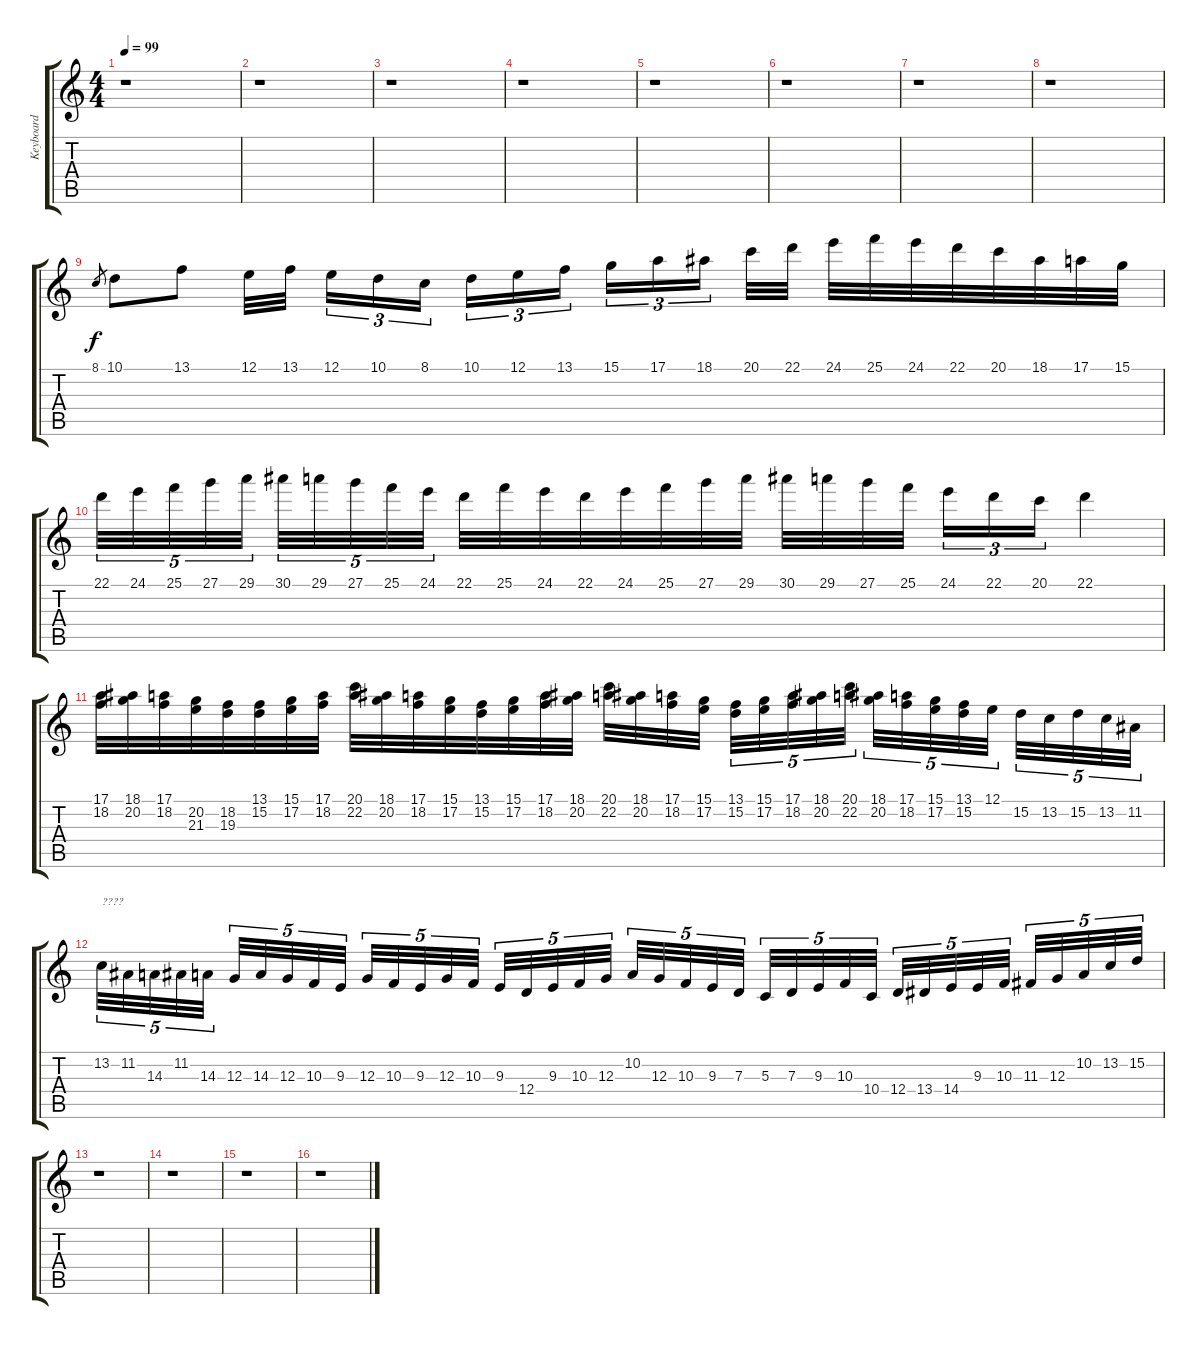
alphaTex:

\track ("Keyboard" "Keyboard") {instrument lead2sawtooth}
\staff {score tabs}
\tuning (E4 B3 G3 D3 A2 E2) {hide}
\ts (4 4)
\tempo 99
\clef g2
\ks c
r.1{dy f} |
r.1 |
r.1 |
r.1 |
r.1 |
r.1 |
r.1 |
r.1 |
8.1.8{gr} 10.1.8 13.1.8 12.1.32 13.1.32 12.1.16{tu (3 2)} 10.1.16{tu (3 2)} 8.1.16{tu (3 2)} 10.1.16{tu (3 2)} 12.1.16{tu (3 2)} 13.1.16{tu (3 2)} 15.1.16{tu (3 2)} 17.1.16{tu (3 2)} 18.1.16{tu (3 2)} 20.1.32 22.1.32 24.1.32 25.1.32 24.1.32 22.1.32 20.1.32 18.1.32 17.1.32 15.1.32 |
22.1.32{tu (5 4)} 24.1.32{tu (5 4)} 25.1.32{tu (5 4)} 27.1.32{tu (5 4)} 29.1.32{tu (5 4)} 30.1.32{tu (5 4)} 29.1.32{tu (5 4)} 27.1.32{tu (5 4)} 25.1.32{tu (5 4)} 24.1.32{tu (5 4)} 22.1.32 25.1.32 24.1.32 22.1.32 24.1.32 25.1.32 27.1.32 29.1.32 30.1.32 29.1.32 27.1.32 25.1.32 24.1.16{tu (3 2)} 22.1.16{tu (3 2)} 20.1.16{tu (3 2)} 22.1.4 |
(17.1 18.2).32 (18.1 20.2).32 (17.1 18.2).32 (20.2 21.3).32 (18.2 19.3).32 (13.1 15.2).32 (15.1 17.2).32 (17.1 18.2).32 (20.1 22.2).32 (18.1 20.2).32 (17.1 18.2).32 (15.1 17.2).32 (13.1 15.2).32 (15.1 17.2).32 (17.1 18.2).32 (18.1 20.2).32 (20.1 22.2).32 (18.1 20.2).32 (17.1 18.2).32 (15.1 17.2).32 (13.1 15.2).32{tu (5 4)} (15.1 17.2).32{tu (5 4)} (17.1 18.2).32{tu (5 4)} (18.1 20.2).32{tu (5 4)} (20.1 22.2).32{tu (5 4)} (18.1 20.2).32{tu (5 4)} (17.1 18.2).32{tu (5 4)} (15.1 17.2).32{tu (5 4)} (13.1 15.2).32{tu (5 4)} 12.1.32{tu (5 4)} 15.2.32{tu (5 4)} 13.2.32{tu (5 4)} 15.2.32{tu (5 4)} 13.2.32{tu (5 4)} 11.2.32{tu (5 4)} |
13.2.32{tu (5 4) txt "????"} 11.2.32{tu (5 4)} 14.3.32{tu (5 4)} 11.2.32{tu (5 4)} 14.3.32{tu (5 4)} 12.3.32{tu (5 4)} 14.3.32{tu (5 4)} 12.3.32{tu (5 4)} 10.3.32{tu (5 4)} 9.3.32{tu (5 4)} 12.3.32{tu (5 4)} 10.3.32{tu (5 4)} 9.3.32{tu (5 4)} 12.3.32{tu (5 4)} 10.3.32{tu (5 4)} 9.3.32{tu (5 4)} 12.4.32{tu (5 4)} 9.3.32{tu (5 4)} 10.3.32{tu (5 4)} 12.3.32{tu (5 4)} 10.2.32{tu (5 4)} 12.3.32{tu (5 4)} 10.3.32{tu (5 4)} 9.3.32{tu (5 4)} 7.3.32{tu (5 4)} 5.3.32{tu (5 4)} 7.3.32{tu (5 4)} 9.3.32{tu (5 4)} 10.3.32{tu (5 4)} 10.4.32{tu (5 4)} 12.4.32{tu (5 4)} 13.4.32{tu (5 4)} 14.4.32{tu (5 4)} 9.3.32{tu (5 4)} 10.3.32{tu (5 4)} 11.3.32{tu (5 4)} 12.3.32{tu (5 4)} 10.2.32{tu (5 4)} 13.2.32{tu (5 4)} 15.2.32{tu (5 4)} |
r.1 |
r.1 |
r.1 |
r.1
